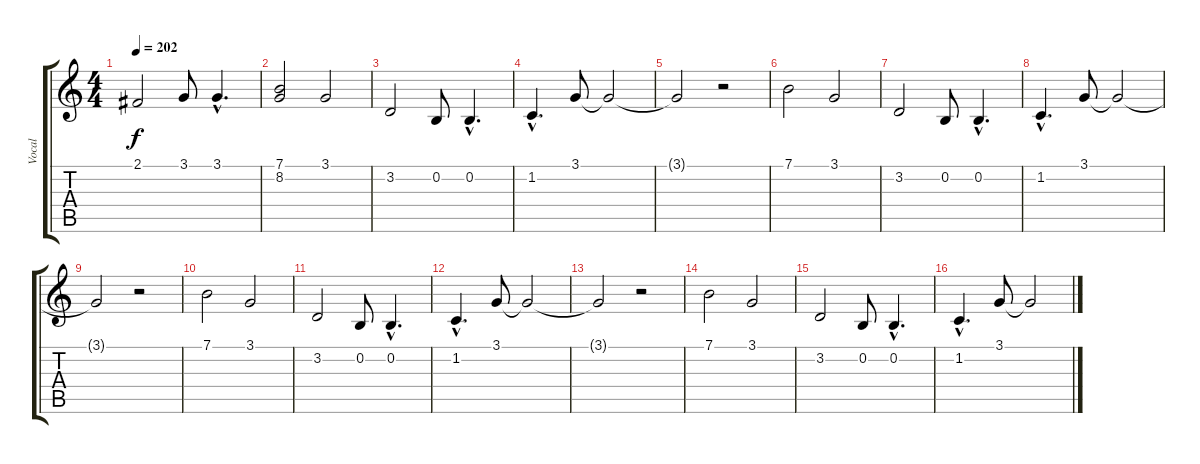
\track ("Vocal" "Vocal") {instrument altosax}
\staff {score tabs}
\tuning (E4 B3 G3 D3 A2 E2) {hide}
\ts (4 4)
\tempo 202
\clef g2
\ks c
2.1.2{dy f} 3.1.8 3.1{hac}.4{d} |
(7.1 8.2).2 3.1.2 |
3.2.2 0.2.8 0.2{hac}.4{d} |
1.2{hac}.4{d} 3.1.8 3.1{t}.2 |
3.1{t}.2 r.2 |
7.1.2 3.1.2 |
3.2.2 0.2.8 0.2{hac}.4{d} |
1.2{hac}.4{d} 3.1.8 3.1{t}.2 |
3.1{t}.2 r.2 |
7.1.2 3.1.2 |
3.2.2 0.2.8 0.2{hac}.4{d} |
1.2{hac}.4{d} 3.1.8 3.1{t}.2 |
3.1{t}.2 r.2 |
7.1.2 3.1.2 |
3.2.2 0.2.8 0.2{hac}.4{d} |
1.2{hac}.4{d} 3.1.8 3.1{t}.2
